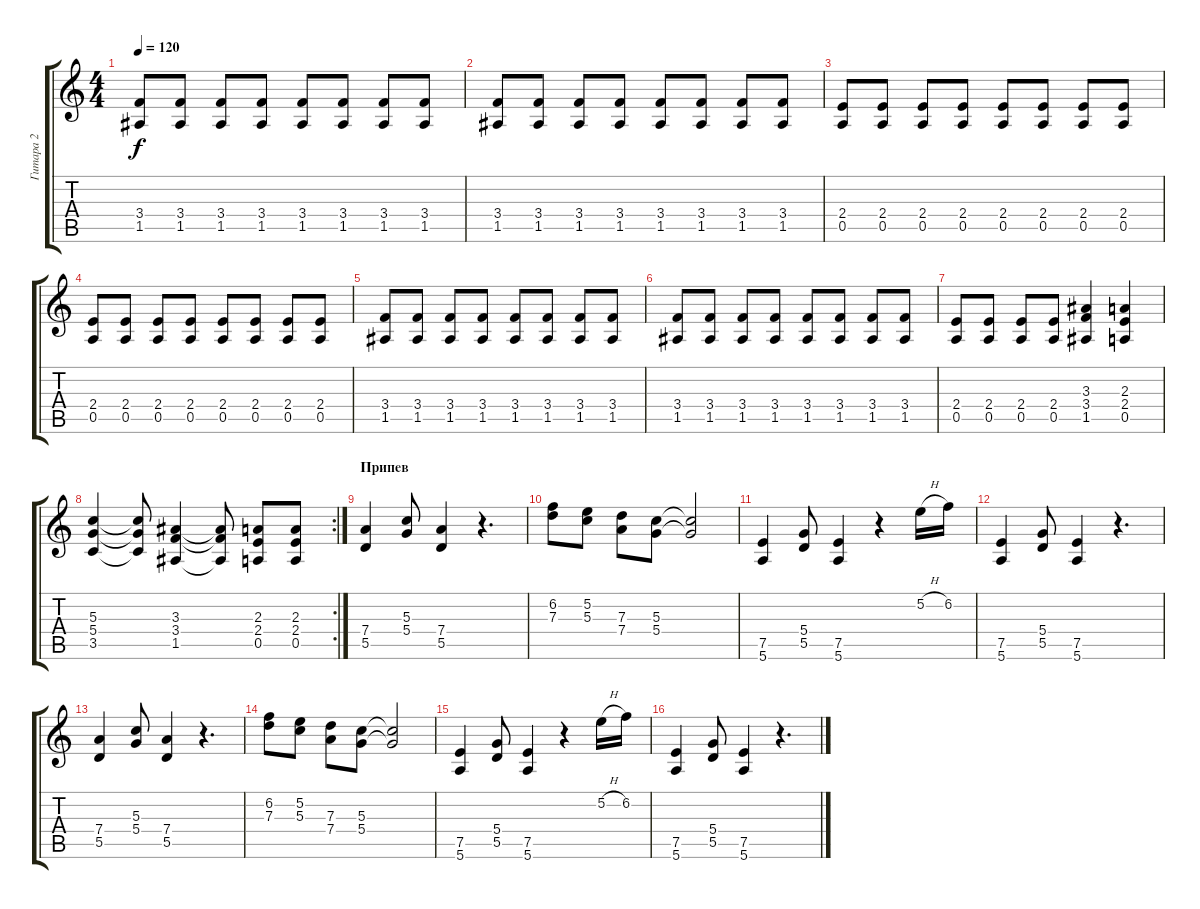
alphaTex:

\track ("Гитара 2" "Гитара 2") {instrument distortionguitar}
\staff {score tabs}
\tuning (E4 B3 G3 D3 A2 E2) {hide}
\ts (4 4)
\tempo 120
\clef g2
\ks c
(3.4 1.5).8{dy f} (3.4 1.5).8 (3.4 1.5).8 (3.4 1.5).8 (3.4 1.5).8 (3.4 1.5).8 (3.4 1.5).8 (3.4 1.5).8 |
(3.4 1.5).8 (3.4 1.5).8 (3.4 1.5).8 (3.4 1.5).8 (3.4 1.5).8 (3.4 1.5).8 (3.4 1.5).8 (3.4 1.5).8 |
(2.4 0.5).8 (2.4 0.5).8 (2.4 0.5).8 (2.4 0.5).8 (2.4 0.5).8 (2.4 0.5).8 (2.4 0.5).8 (2.4 0.5).8 |
(2.4 0.5).8 (2.4 0.5).8 (2.4 0.5).8 (2.4 0.5).8 (2.4 0.5).8 (2.4 0.5).8 (2.4 0.5).8 (2.4 0.5).8 |
(3.4 1.5).8 (3.4 1.5).8 (3.4 1.5).8 (3.4 1.5).8 (3.4 1.5).8 (3.4 1.5).8 (3.4 1.5).8 (3.4 1.5).8 |
(3.4 1.5).8 (3.4 1.5).8 (3.4 1.5).8 (3.4 1.5).8 (3.4 1.5).8 (3.4 1.5).8 (3.4 1.5).8 (3.4 1.5).8 |
(2.4 0.5).8 (2.4 0.5).8 (2.4 0.5).8 (2.4 0.5).8 (3.3 3.4 1.5).4 (2.3 2.4 0.5).4 |
\rc 2
(5.3 5.4 3.5).4 (5.3{t} 5.4{t} 3.5{t}).8 (3.3 3.4 1.5).4 (3.3{t} 3.4{t} 1.5{t}).8 (2.3 2.4 0.5).8 (2.3 2.4 0.5).8 |
\section ("" "Припев")
(7.4 5.5).4 (5.3 5.4).8 (7.4 5.5).4 r.4{d} |
(6.2 7.3).8 (5.2 5.3).8 (7.3 7.4).8 (5.3 5.4).8 (5.3{t} 5.4{t}).2 |
(7.5 5.6).4 (5.4 5.5).8 (7.5 5.6).4 r.4 5.2{h}.16 6.2.16 |
(7.5 5.6).4 (5.4 5.5).8 (7.5 5.6).4 r.4{d} |
(7.4 5.5).4 (5.3 5.4).8 (7.4 5.5).4 r.4{d} |
(6.2 7.3).8 (5.2 5.3).8 (7.3 7.4).8 (5.3 5.4).8 (5.3{t} 5.4{t}).2 |
(7.5 5.6).4 (5.4 5.5).8 (7.5 5.6).4 r.4 5.2{h}.16 6.2.16 |
(7.5 5.6).4 (5.4 5.5).8 (7.5 5.6).4 r.4{d}
